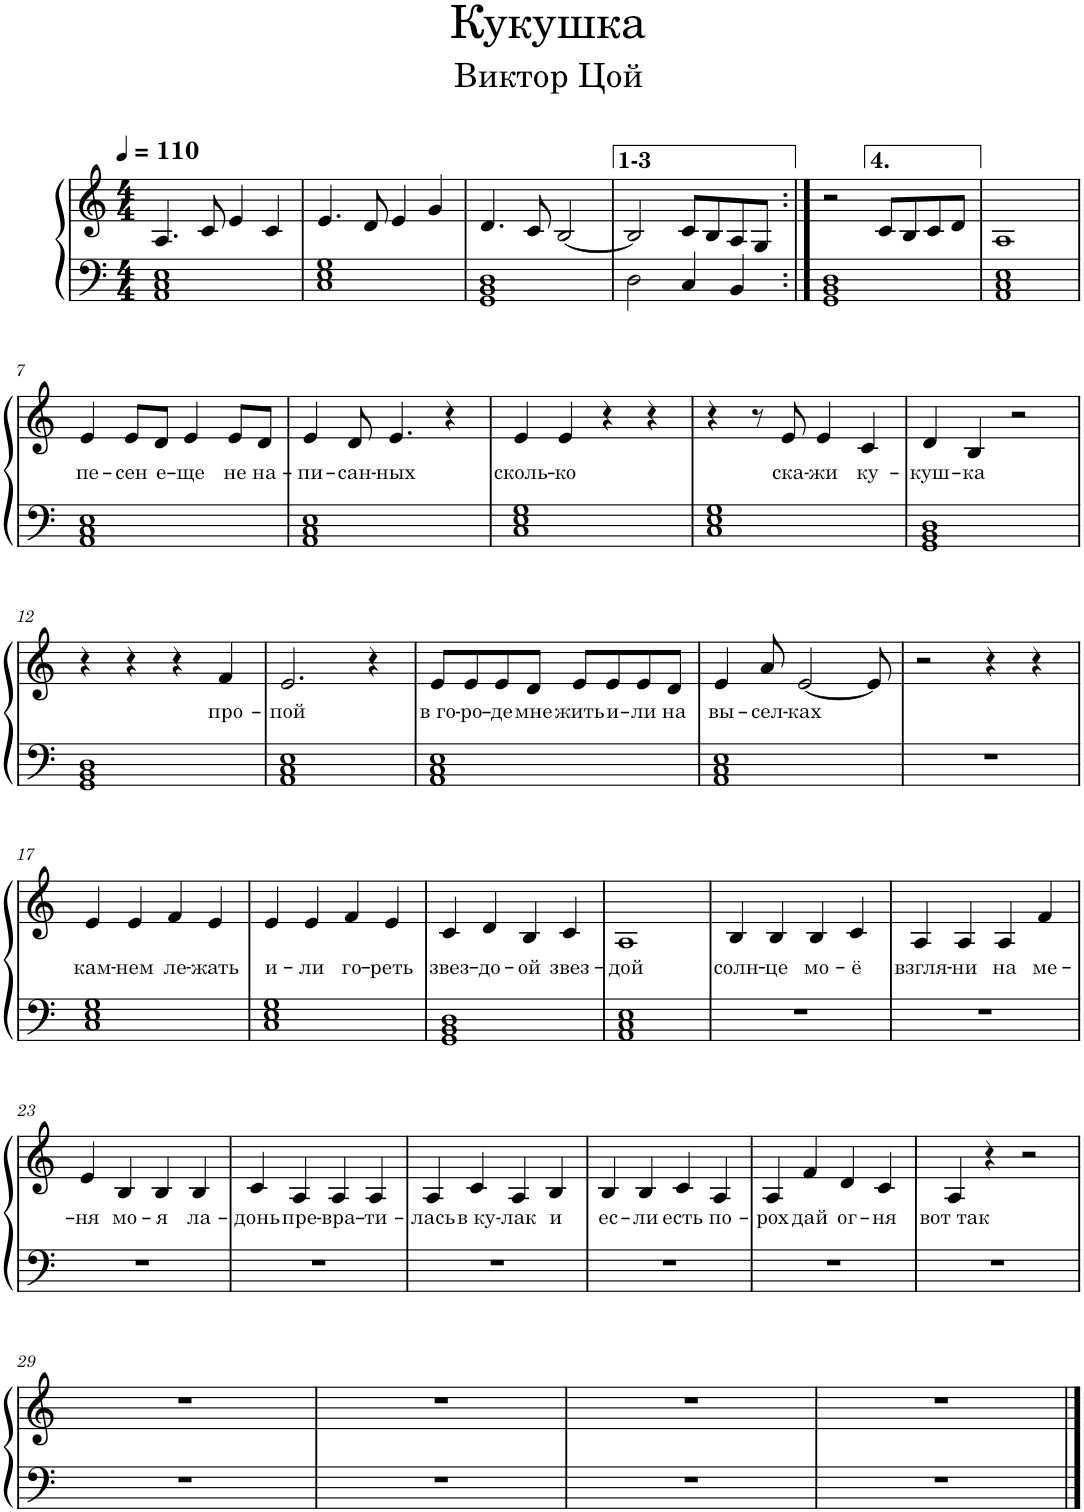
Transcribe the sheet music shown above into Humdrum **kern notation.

**kern	**kern	**text
*part1	*part1	*part1
*staff2	*staff1	*staff1
*I"Piano	*	*
*I'Pno.	*	*
*clefF4	*clefG2	*
*k[]	*k[]	*
*M4/4	*M4/4	*
*MM110	*MM110	*
=1	=1	=1
1AA 1C 1E	4.A/	.
.	8c/	.
.	4e/	.
.	4c/	.
=2	=2	=2
1C 1E 1G	4.e/	.
.	8d/	.
.	4e/	.
.	4g/	.
=3	=3	=3
1GG 1BB 1D	4.d/	.
.	8c/	.
.	[2B/	.
=4	=4	=4
2D\	2B/]	.
4C/	8c/L	.
.	8B/	.
4BB/	8A/	.
.	8G/J	.
=5:|!	=5:|!	=5:|!
1GG 1BB 1D	2r	.
.	8c/L	.
.	8B/	.
.	8c/	.
.	8d/J	.
=6	=6	=6
1AA 1C 1E	1A	.
!!LO:LB:g=z
=7	=7	=7
!	!	!LO:LY:b
1AA 1C 1E	4e/	пе-
!	!	!LO:LY:b
.	8e/L	-сен
!	!	!LO:LY:b
.	8d/J	е-
!	!	!LO:LY:b
.	4e/	-ще
!	!	!LO:LY:b
.	8e/L	не
!	!	!LO:LY:b
.	8d/J	на-
=8	=8	=8
!	!	!LO:LY:b
1AA 1C 1E	4e/	-пи-
!	!	!LO:LY:b
.	8d/	-сан-
!	!	!LO:LY:b
.	4.e/	-ных
.	4r	.
=9	=9	=9
!	!	!LO:LY:b
1C 1E 1G	4e/	сколь-
!	!	!LO:LY:b
.	4e/	-ко
.	4r	.
.	4r	.
=10	=10	=10
1C 1E 1G	4r	.
.	8r	.
!	!	!LO:LY:b
.	8e/	ска-
!	!	!LO:LY:b
.	4e/	-жи
!	!	!LO:LY:b
.	4c/	ку-
=11	=11	=11
!	!	!LO:LY:b
1GG 1BB 1D	4d/	-куш-
!	!	!LO:LY:b
.	4B/	-ка
.	2r	.
!!LO:LB:g=z
=12	=12	=12
1GG 1BB 1D	4r	.
.	4r	.
.	4r	.
!	!	!LO:LY:b
.	4f/	про-
=13	=13	=13
!	!	!LO:LY:b
1AA 1C 1E	2.e/	-пой
.	4r	.
=14	=14	=14
!	!	!LO:LY:b
1AA 1C 1E	8e/L	в го-
!	!	!LO:LY:b
.	8e/	-ро-
!	!	!LO:LY:b
.	8e/	-де
!	!	!LO:LY:b
.	8d/J	мне
!	!	!LO:LY:b
.	8e/L	жить
!	!	!LO:LY:b
.	8e/	и-
!	!	!LO:LY:b
.	8e/	-ли
!	!	!LO:LY:b
.	8d/J	на
=15	=15	=15
!	!	!LO:LY:b
1AA 1C 1E	4e/	вы-
!	!	!LO:LY:b
.	8a/	-сел-
!	!	!LO:LY:b
.	[2e/	-ках
.	8e/]	.
=16	=16	=16
1r	2r	.
.	4r	.
.	4r	.
!!LO:LB:g=z
=17	=17	=17
!	!	!LO:LY:b
1C 1E 1G	4e/	кам-
!	!	!LO:LY:b
.	4e/	-нем
!	!	!LO:LY:b
.	4f/	ле-
!	!	!LO:LY:b
.	4e/	-жать
=18	=18	=18
!	!	!LO:LY:b
1C 1E 1G	4e/	и-
!	!	!LO:LY:b
.	4e/	-ли
!	!	!LO:LY:b
.	4f/	го-
!	!	!LO:LY:b
.	4e/	-реть
=19	=19	=19
!	!	!LO:LY:b
1GG 1BB 1D	4c/	звез-
!	!	!LO:LY:b
.	4d/	-до-
!	!	!LO:LY:b
.	4B/	-ой
!	!	!LO:LY:b
.	4c/	звез-
=20	=20	=20
!	!	!LO:LY:b
1AA 1C 1E	1A	-дой
=21	=21	=21
!	!	!LO:LY:b
1r	4B/	солн-
!	!	!LO:LY:b
.	4B/	-це
!	!	!LO:LY:b
.	4B/	мо-
!	!	!LO:LY:b
.	4c/	-ё
=22	=22	=22
!	!	!LO:LY:b
1r	4A/	взгля-
!	!	!LO:LY:b
.	4A/	-ни
!	!	!LO:LY:b
.	4A/	на
!	!	!LO:LY:b
.	4f/	ме-
!!LO:LB:g=z
=23	=23	=23
!	!	!LO:LY:b
1r	4e/	-ня
!	!	!LO:LY:b
.	4B/	мо-
!	!	!LO:LY:b
.	4B/	-я
!	!	!LO:LY:b
.	4B/	ла-
=24	=24	=24
!	!	!LO:LY:b
1r	4c/	-донь
!	!	!LO:LY:b
.	4A/	пре-
!	!	!LO:LY:b
.	4A/	-вра-
!	!	!LO:LY:b
.	4A/	-ти-
=25	=25	=25
!	!	!LO:LY:b
1r	4A/	-лась
!	!	!LO:LY:b
.	4c/	в ку-
!	!	!LO:LY:b
.	4A/	-лак
!	!	!LO:LY:b
.	4B/	и
=26	=26	=26
!	!	!LO:LY:b
1r	4B/	ес-
!	!	!LO:LY:b
.	4B/	-ли
!	!	!LO:LY:b
.	4c/	есть
!	!	!LO:LY:b
.	4A/	по-
=27	=27	=27
!	!	!LO:LY:b
1r	4A/	-рох
!	!	!LO:LY:b
.	4f/	дай
!	!	!LO:LY:b
.	4d/	ог-
!	!	!LO:LY:b
.	4c/	-ня
=28	=28	=28
!	!	!LO:LY:b
1r	4A/	вот так
.	4r	.
.	2r	.
!!LO:LB:g=z
=29	=29	=29
1r	1r	.
=30	=30	=30
1r	1r	.
=31	=31	=31
1r	1r	.
=32	=32	=32
1r	1r	.
==	==	==
*-	*-	*-
